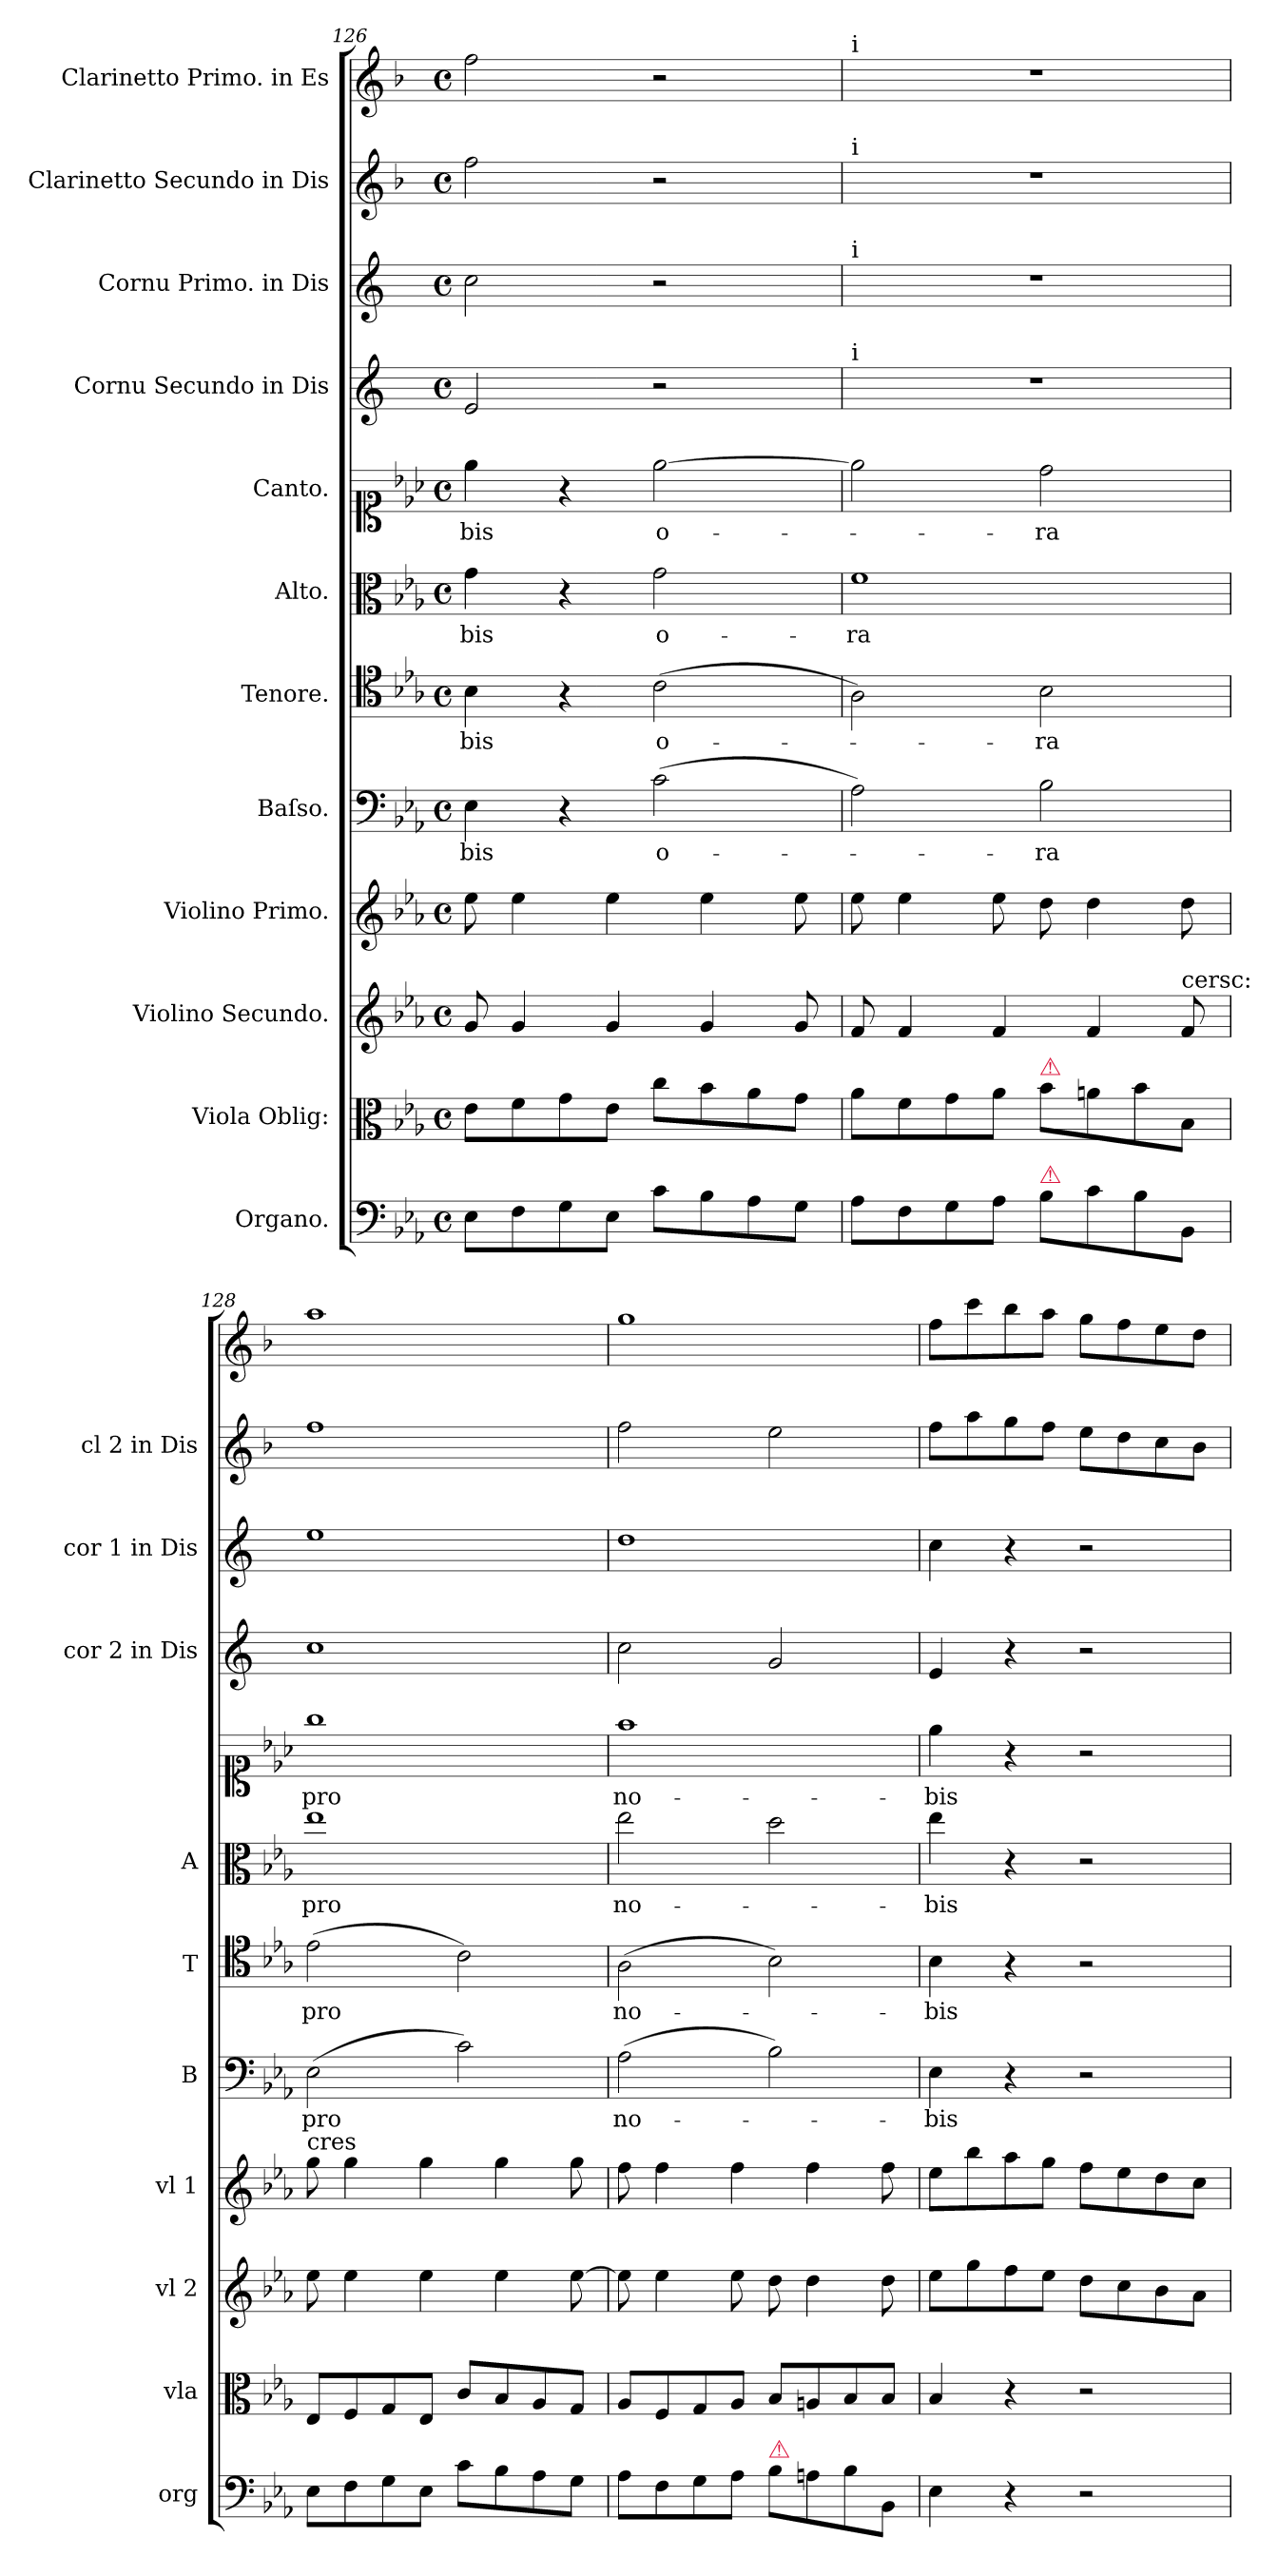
**kern	**dynam	**kern	**kern	**dynam	**kern	**dynam	**kern	**text	**kern	**text	**kern	**text	**kern	**text	**dynam	**kern	**dynam	**kern	**kern	**kern
*part12	*part12	*part11	*part10	*part10	*part9	*part9	*part8	*part8	*part7	*part7	*part6	*part6	*part5	*part5	*part5	*part4	*part4	*part3	*part2	*part1
*staff12	*staff12	*staff11	*staff10	*staff10	*staff9	*staff9	*staff8	*staff8	*staff7	*staff7	*staff6	*staff6	*staff5	*staff5	*staff5	*staff4	*staff4	*staff3	*staff2	*staff1
*I"Organo.	*	*I"Viola Oblig:	*I"Violino Secundo.	*	*I"Violino Primo.	*	*I"Baſso.	*	*I"Tenore.	*	*I"Alto.	*	*I"Canto.	*	*	*I"Cornu Secundo in Dis	*	*I"Cornu Primo. in Dis	*I"Clarinetto Secundo in Dis	*I"Clarinetto Primo. in Es
*I'org	*	*I'vla	*I'vl 2	*	*I'vl 1	*	*I'B	*	*I'T	*	*I'A	*	*	*	*	*I'cor 2 in Dis	*	*I'cor 1 in Dis	*I'cl 2 in Dis	*
*clefF4	*	*clefC3	*clefG2	*	*clefG2	*	*clefF4	*	*clefC4	*	*clefC3	*	*clefC1	*	*	*clefG2	*	*clefG2	*clefG2	*clefG2
*	*	*	*	*	*	*	*	*	*	*	*	*	*	*	*	*ITrd5c9	*	*ITrd5c9	*ITrd1c2	*ITrd1c2
*k[b-e-a-]	*	*k[b-e-a-]	*k[b-e-a-]	*	*k[b-e-a-]	*	*k[b-e-a-]	*	*k[b-e-a-]	*	*k[b-e-a-]	*	*k[b-e-a-]	*	*	*k[b-e-a-]	*	*k[b-e-a-]	*k[b-e-a-]	*k[b-e-a-]
*E-:	*	*E-:	*E-:	*	*E-:	*	*E-:	*	*E-:	*	*E-:	*	*E-:	*	*	*E-:	*	*E-:	*E-:	*E-:
*M4/4	*	*M4/4	*M4/4	*	*M4/4	*	*M4/4	*	*M4/4	*	*M4/4	*	*M4/4	*	*	*M4/4	*	*M4/4	*M4/4	*M4/4
*met(c)	*	*met(c)	*met(c)	*	*met(c)	*	*met(c)	*	*met(c)	*	*met(c)	*	*met(c)	*	*	*met(c)	*	*met(c)	*met(c)	*met(c)
=126	=126	=126	=126	=126	=126	=126	=126	=126	=126	=126	=126	=126	=126	=126	=126	=126	=126	=126	=126	=126
8E-\L	pia	8e-\L	8g/	pia	8ee-\	piano	4E-\	-bis	4B-\	-bis	4g\	-bis	4ee-\	-bis	.	2G/	.	2e-\	2ee-\	2ee-\
8F\	.	8f\	4g/	.	4ee-\	.	.	.	.	.	.	.	.	.	.	.	.	.	.	.
8G\	.	8g\	.	.	.	.	4r	.	4r	.	4r	.	4r	.	.	.	.	.	.	.
8E-\J	.	8e-\J	4g/	.	4ee-\	.	.	.	.	.	.	.	.	.	.	.	.	.	.	.
!	!	!	!	!	!	!	!	!	!	!	!	!	!	!	!LO:DY:b	!	!	!	!	!
8c\L	.	8cc\L	.	.	.	.	(2c\	o-	(2c\	o-	2g\	o-	[2ee-\	o-	pia	2r	.	2r	2r	2r
8B-\	.	8b-\	4g/	.	4ee-\	.	.	.	.	.	.	.	.	.	.	.	.	.	.	.
8A-\	.	8a-\	.	.	.	.	.	.	.	.	.	.	.	.	.	.	.	.	.	.
8G\J	.	8g\J	8g/	.	8ee-\	.	.	.	.	.	.	.	.	.	.	.	.	.	.	.
=127	=127	=127	=127	=127	=127	=127	=127	=127	=127	=127	=127	=127	=127	=127	=127	=127	=127	=127	=127	=127
!	!	!	!	!	!	!	!	!	!	!	!	!	!	!	!	!	!	!	!	!LO:TX:a:t=i
!	!	!	!	!	!	!	!	!	!	!	!	!	!	!	!	!	!	!	!LO:TX:a:t=i	!
!	!	!	!	!	!	!	!	!	!	!	!	!	!	!	!	!	!	!LO:TX:a:t=i	!	!
!	!	!	!	!	!	!	!	!	!	!	!	!	!	!	!	!LO:TX:a:t=i	!	!	!	!
8A-\L	.	8a-\L	8f/	.	8ee-\	.	2A-\)	.	2A-\)	.	1f	-ra	2ee-\]	.	.	1r	.	1r	1r	1r
8F\	.	8f\	4f/	.	4ee-\	.	.	.	.	.	.	.	.	.	.	.	.	.	.	.
8G\	.	8g\	.	.	.	.	.	.	.	.	.	.	.	.	.	.	.	.	.	.
8A-\J	.	8a-\J	4f/	.	8ee-\	.	.	.	.	.	.	.	.	.	.	.	.	.	.	.
!	!	!LO:TX:a:color=crimson:t=⚠	!	!	!	!	!	!	!	!	!	!	!	!	!	!	!	!	!	!
!LO:TX:a:color=crimson:t=⚠	!	!	!	!	!	!	!	!	!	!	!	!	!	!	!	!	!	!	!	!
8B-\L	.	8b-\L	.	.	8dd\	.	2B-\	-ra	2B-\	-ra	.	.	2dd\	-ra	.	.	.	.	.	.
8c\	.	8an\	4f/	.	4dd\	.	.	.	.	.	.	.	.	.	.	.	.	.	.	.
8B-\	.	8b-\	.	.	.	.	.	.	.	.	.	.	.	.	.	.	.	.	.	.
!	!	!	!LO:TX:t=cersc&colon;	!	!	!	!	!	!	!	!	!	!	!	!	!	!	!	!	!
8BB-/J	.	8B-/J	8f/	.	8dd\	.	.	.	.	.	.	.	.	.	.	.	.	.	.	.
=128	=128	=128	=128	=128	=128	=128	=128	=128	=128	=128	=128	=128	=128	=128	=128	=128	=128	=128	=128	=128
!	!	!	!	!	!LO:TX:t=cres	!	!	!	!	!	!	!	!	!	!	!	!	!	!	!
!	!	!	!	!	!	!	!	!	!	!	!	!	!	!	!LO:DY:b	!	!	!	!	!
8E-\L	fort	8E-/L	8ee-\	.	8gg\	.	(2E-\	pro	(2e-\	pro	1ee-	pro	1gg	pro	fort	1e-	pia	1g	1ee-	1gg
8F\	.	8F/	4ee-\	.	4gg\	.	.	.	.	.	.	.	.	.	.	.	.	.	.	.
8G\	.	8G/	.	.	.	.	.	.	.	.	.	.	.	.	.	.	.	.	.	.
8E-\J	.	8E-/J	4ee-\	.	4gg\	.	.	.	.	.	.	.	.	.	.	.	.	.	.	.
8c\L	.	8c/L	.	.	.	.	2c\)	.	2c\)	.	.	.	.	.	.	.	.	.	.	.
8B-\	.	8B-/	4ee-\	.	4gg\	.	.	.	.	.	.	.	.	.	.	.	.	.	.	.
8A-\	.	8A-/	.	.	.	.	.	.	.	.	.	.	.	.	.	.	.	.	.	.
8G\J	.	8G/J	[8ee-\	.	8gg\	.	.	.	.	.	.	.	.	.	.	.	.	.	.	.
=129	=129	=129	=129	=129	=129	=129	=129	=129	=129	=129	=129	=129	=129	=129	=129	=129	=129	=129	=129	=129
8A-\L	.	8A-/L	8ee-\]	forto	8ff\	.	(2A-\	no-	(2A-\	no-	2ee-\	no-	1ff	no-	.	2e-\	.	1f	2ee-\	1ff
8F\	.	8F/	4ee-\	.	4ff\	.	.	.	.	.	.	.	.	.	.	.	.	.	.	.
8G\	.	8G/	.	.	.	.	.	.	.	.	.	.	.	.	.	.	.	.	.	.
8A-\J	.	8A-/J	8ee-\	.	4ff\	.	.	.	.	.	.	.	.	.	.	.	.	.	.	.
!LO:TX:a:color=crimson:t=⚠	!	!	!	!	!	!	!	!	!	!	!	!	!	!	!	!	!	!	!	!
8B-\L	.	8B-/L	8dd\	.	.	.	2B-\)	.	2B-\)	.	2dd\	.	.	.	.	2B-/	.	.	2dd\	.
8An\	.	8An/	4dd\	.	4ff\	.	.	.	.	.	.	.	.	.	.	.	.	.	.	.
8B-\	.	8B-/	.	.	.	.	.	.	.	.	.	.	.	.	.	.	.	.	.	.
8BB-/J	.	8B-/J	8dd\	.	8ff\	.	.	.	.	.	.	.	.	.	.	.	.	.	.	.
=130	=130	=130	=130	=130	=130	=130	=130	=130	=130	=130	=130	=130	=130	=130	=130	=130	=130	=130	=130	=130
4E-\	.	4B-/	8ee-\L	.	8ee-\L	.	4E-\	-bis	4B-\	-bis	4ee-\	-bis	4ee-\	-bis	.	4G/	.	4e-\	8ee-\L	8ee-\L
.	.	.	8gg\	.	8bb-\	.	.	.	.	.	.	.	.	.	.	.	.	.	8gg\	8bb-\
4r	.	4r	8ff\	.	8aa-\	.	4r	.	4r	.	4r	.	4r	.	.	4r	.	4r	8ff\	8aa-\
.	.	.	8ee-\J	.	8gg\J	.	.	.	.	.	.	.	.	.	.	.	.	.	8ee-\J	8gg\J
2r	.	2r	8dd\L	.	8ff\L	.	2r	.	2r	.	2r	.	2r	.	.	2r	.	2r	8dd\L	8ff\L
.	.	.	8cc\	.	8ee-\	.	.	.	.	.	.	.	.	.	.	.	.	.	8cc\	8ee-\
.	.	.	8b-\	.	8dd\	.	.	.	.	.	.	.	.	.	.	.	.	.	8b-\	8dd\
.	.	.	8a-\J	.	8cc\J	.	.	.	.	.	.	.	.	.	.	.	.	.	8a-\J	8cc\J
=	=	=	=	=	=	=	=	=	=	=	=	=	=	=	=	=	=	=	=	=
*-	*-	*-	*-	*-	*-	*-	*-	*-	*-	*-	*-	*-	*-	*-	*-	*-	*-	*-	*-	*-
